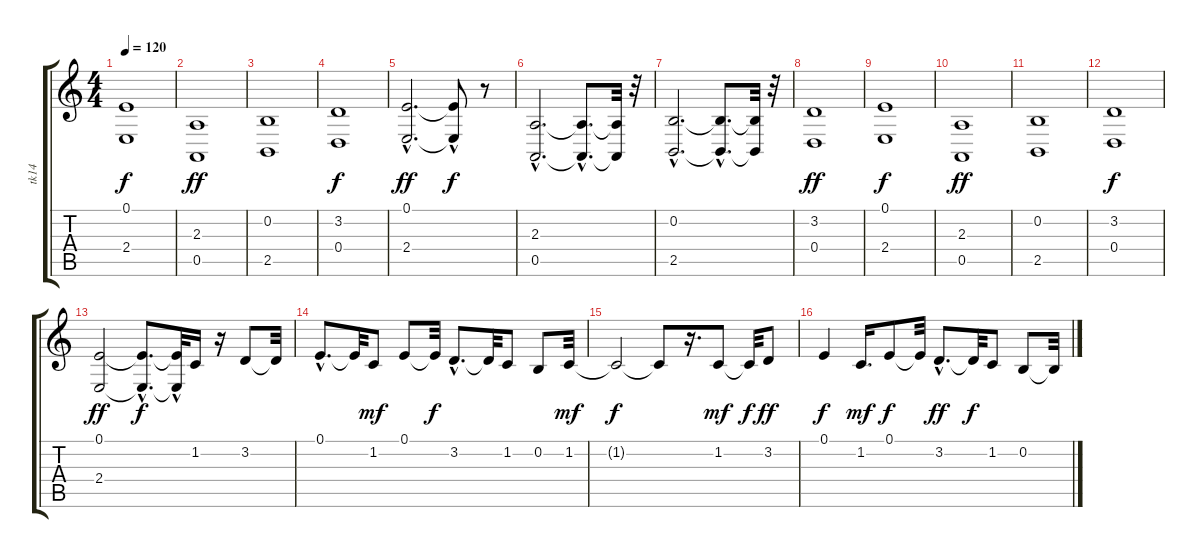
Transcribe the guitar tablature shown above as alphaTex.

\track ("tk14" "tk14") {instrument choiraahs}
\staff {score tabs}
\tuning (E4 B3 G3 D3 A2 E2) {hide}
\ts (4 4)
\tempo 120
\clef g2
\ks c
(0.1 2.4).1{dy f} |
(2.3 0.5).1{dy ff} |
(0.2 2.5).1 |
(3.2 0.4).1{dy f} |
(0.1{hac} 2.4{hac}).2{d dy ff} (0.1{t} 2.4{hac t}).8{dy f} r.8 |
(2.3{hac} 0.5{hac}).2{d} (2.3{hac t} 0.5{hac t}).8{d} (2.3{t} 0.5{t}).32 r.32 |
(0.2{hac} 2.5{hac}).2{d} (0.2{hac t} 2.5{hac t}).8{d} (0.2{t} 2.5{t}).32 r.32 |
(3.2 0.4).1{dy ff} |
(0.1 2.4).1{dy f} |
(2.3 0.5).1{dy ff} |
(0.2 2.5).1 |
(3.2 0.4).1{dy f} |
(0.1 2.4).2{dy ff} (0.1{hac t} 2.4{hac t}).8{d dy f} (0.1{hac t} 2.4{t}).32 1.2.16 r.16 3.2.8 3.2{t}.32 |
0.1{hac}.8{d} 0.1{t}.32 1.2.8{dy mf} 0.1.8 0.1{t}.32{dy f} 3.2{hac}.8{d} 3.2{t}.32 1.2.8 0.2.8 1.2.32{dy mf} |
1.2{t}.2{dy f} 1.2{t}.8 r.16{d} 1.2.8{dy mf} 1.2{t}.32{dy f} 3.2.8{dy ff} |
0.1.4{dy f} 1.2.16{d dy mf} 0.1.8{dy f} 0.1{t}.32 3.2{hac}.8{d dy ff} 3.2{t}.32{dy f} 1.2.8 0.2.8 0.2{t}.32
